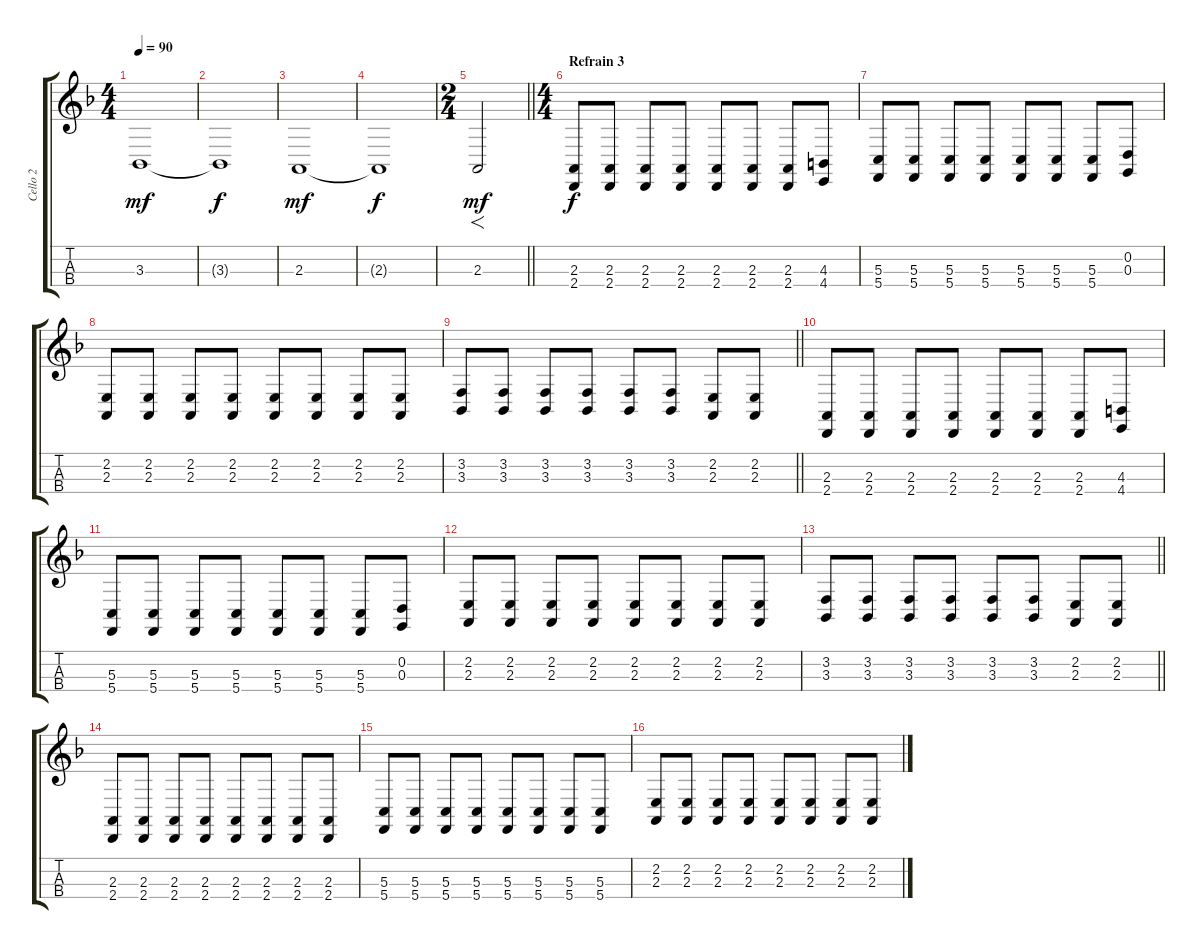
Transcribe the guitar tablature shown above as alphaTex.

\track ("Cello 2" "Cello 2") {instrument cello}
\staff {score tabs}
\tuning (A3 D3 G2 C2) {hide}
\ts (4 4)
\tempo 90
\clef g2
\ks dminor
3.3.1{dy mf} |
3.3{t}.1{dy f} |
2.3.1{dy mf} |
2.3{t}.1{dy f} |
\ts (2 4)
\barLineRight lightlight
2.3.2{f dy mf} |
\ts (4 4)
\section ("" "Refrain 3")
(2.3 2.4).8{dy f} (2.3 2.4).8 (2.3 2.4).8 (2.3 2.4).8 (2.3 2.4).8 (2.3 2.4).8 (2.3 2.4).8 (4.3 4.4).8 |
(5.3 5.4).8 (5.3 5.4).8 (5.3 5.4).8 (5.3 5.4).8 (5.3 5.4).8 (5.3 5.4).8 (5.3 5.4).8 (0.2 0.3).8 |
(2.2 2.3).8 (2.2 2.3).8 (2.2 2.3).8 (2.2 2.3).8 (2.2 2.3).8 (2.2 2.3).8 (2.2 2.3).8 (2.2 2.3).8 |
\barLineRight lightlight
(3.2 3.3).8 (3.2 3.3).8 (3.2 3.3).8 (3.2 3.3).8 (3.2 3.3).8 (3.2 3.3).8 (2.2 2.3).8 (2.2 2.3).8 |
(2.3 2.4).8 (2.3 2.4).8 (2.3 2.4).8 (2.3 2.4).8 (2.3 2.4).8 (2.3 2.4).8 (2.3 2.4).8 (4.3 4.4).8 |
(5.3 5.4).8 (5.3 5.4).8 (5.3 5.4).8 (5.3 5.4).8 (5.3 5.4).8 (5.3 5.4).8 (5.3 5.4).8 (0.2 0.3).8 |
(2.2 2.3).8 (2.2 2.3).8 (2.2 2.3).8 (2.2 2.3).8 (2.2 2.3).8 (2.2 2.3).8 (2.2 2.3).8 (2.2 2.3).8 |
\barLineRight lightlight
(3.2 3.3).8 (3.2 3.3).8 (3.2 3.3).8 (3.2 3.3).8 (3.2 3.3).8 (3.2 3.3).8 (2.2 2.3).8 (2.2 2.3).8 |
(2.3 2.4).8 (2.3 2.4).8 (2.3 2.4).8 (2.3 2.4).8 (2.3 2.4).8 (2.3 2.4).8 (2.3 2.4).8 (2.3 2.4).8 |
(5.3 5.4).8 (5.3 5.4).8 (5.3 5.4).8 (5.3 5.4).8 (5.3 5.4).8 (5.3 5.4).8 (5.3 5.4).8 (5.3 5.4).8 |
(2.2 2.3).8 (2.2 2.3).8 (2.2 2.3).8 (2.2 2.3).8 (2.2 2.3).8 (2.2 2.3).8 (2.2 2.3).8 (2.2 2.3).8
